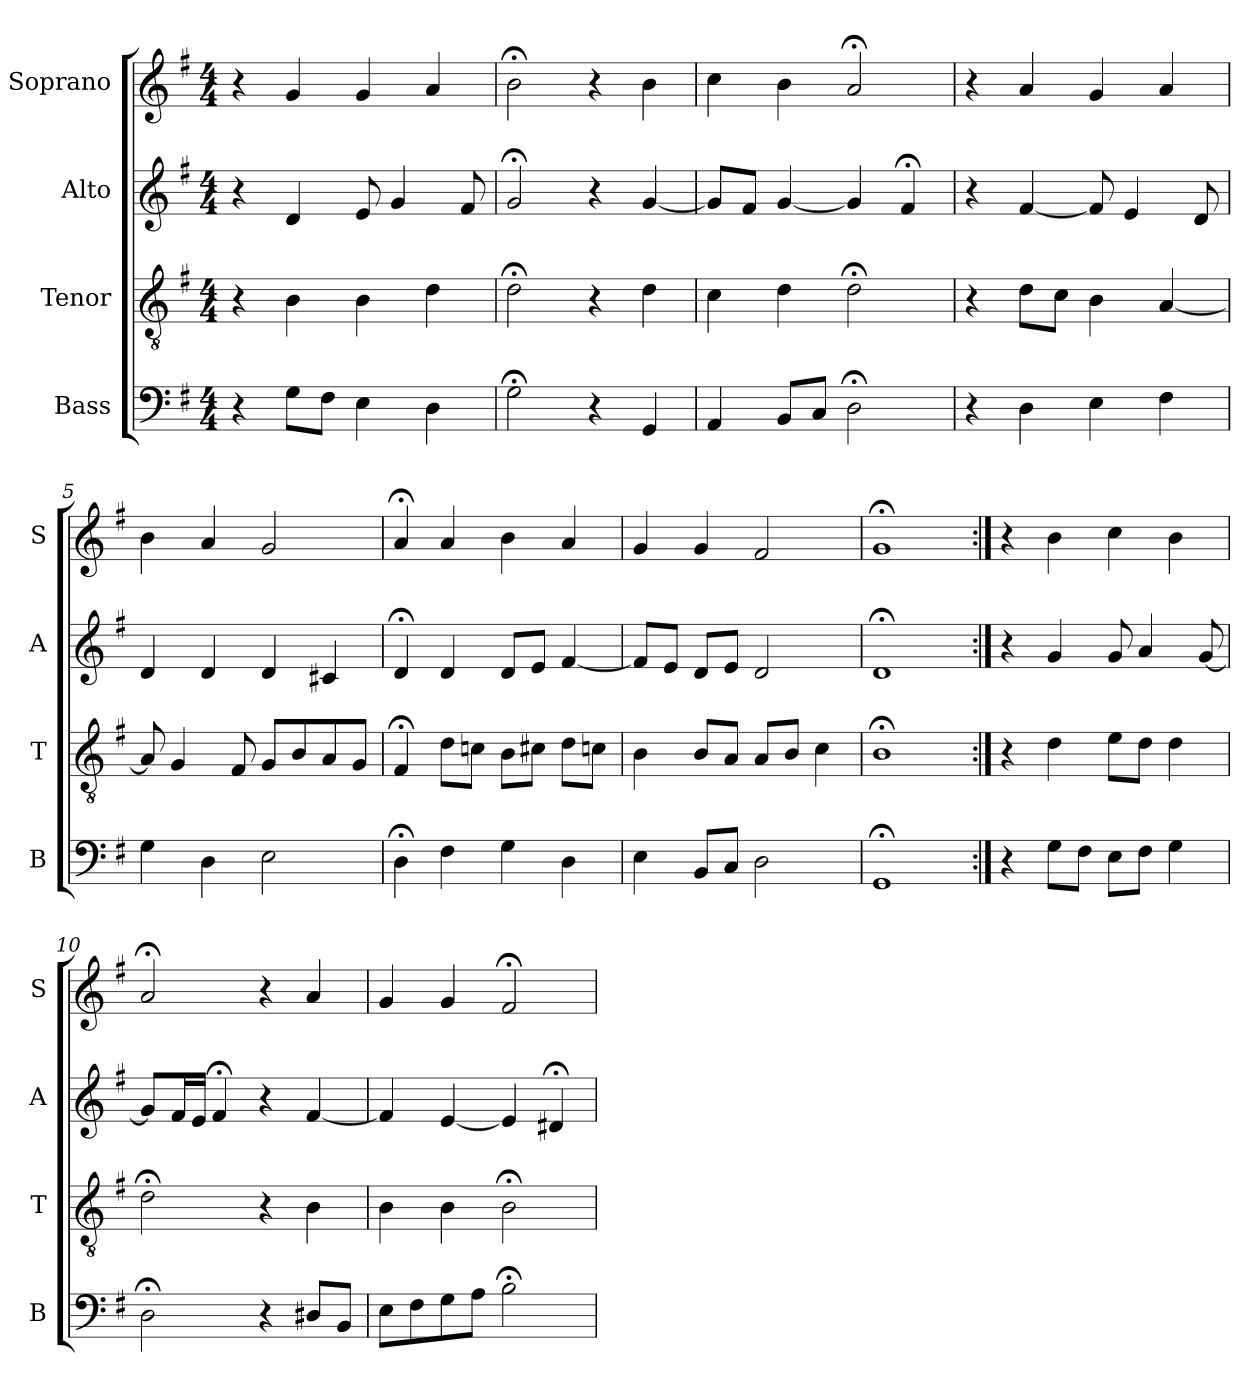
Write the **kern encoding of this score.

**kern	**kern	**kern	**kern
*part4	*part3	*part2	*part1
*staff4	*staff3	*staff2	*staff1
*I"Bass	*I"Tenor	*I"Alto	*I"Soprano
*I'B	*I'T	*I'A	*I'S
*clefF4	*clefGv2	*clefG2	*clefG2
*k[f#]	*k[f#]	*k[f#]	*k[f#]
*G:	*G:	*G:	*G:
*M4/4	*M4/4	*M4/4	*M4/4
*MM100	*MM100	*MM100	*MM100
=1	=1	=1	=1
4r	4r	4r	4r
8GL	4B	4d	4g
8F#J	.	.	.
4E	4B	8e	4g
.	.	4g	.
4D	4d	.	4a
.	.	8f#	.
=2	=2	=2	=2
2G;<	2d;<	2g;<	2b;<
4r	4r	4r	4r
4GG	4d	[4g	4b
=3	=3	=3	=3
4AA	4c	8gL]	4cc
.	.	8f#J	.
8BBL	4d	[4g	4b
8CJ	.	.	.
2D;<	2d;<	4g]	2a;<
.	.	4f#;<	.
=4	=4	=4	=4
4r	4r	4r	4r
4D	8dL	[4f#	4a
.	8cJ	.	.
4E	4B	8f#]	4g
.	.	4e	.
4F#	[4A	.	4a
.	.	8d	.
=5	=5	=5	=5
4G	8A]	4d	4b
.	4G	.	.
4D	.	4d	4a
.	8F#	.	.
2E	8GL	4d	2g
.	8B	.	.
.	8A	4c#X	.
.	8GJ	.	.
=6	=6	=6	=6
4D;<	4F#;<	4d;<	4a;<
4F#	8dL	4d	4a
.	8cnJ	.	.
4G	8BL	8dL	4b
.	8c#XJ	8eJ	.
4D	8dL	[4f#	4a
.	8cnJ	.	.
=7	=7	=7	=7
4E	4B	8f#L]	4g
.	.	8eJ	.
8BBL	8BL	8dL	4g
8CJ	8AJ	8eJ	.
2D	8AL	2d	2f#
.	8BJ	.	.
.	4c	.	.
=8	=8	=8	=8
1GG;<	1B;<	1d;<	1g;<
=9:|!	=9:|!	=9:|!	=9:|!
4r	4r	4r	4r
8GL	4d	4g	4b
8F#J	.	.	.
8EL	8eL	8g	4cc
8F#J	8dJ	4a	.
4G	4d	.	4b
.	.	[8g	.
=10	=10	=10	=10
2D;<	2d;<	8gL]	2a;<
.	.	16f#L	.
.	.	16eJJ	.
.	.	4f#;<	.
4r	4r	4r	4r
8D#XL	4B	[4f#	4a
8BBJ	.	.	.
=11	=11	=11	=11
8EL	4B	4f#]	4g
8F#	.	.	.
8G	4B	[4e	4g
8AJ	.	.	.
2B;<	2B;<	4e]	2f#;<
.	.	4d#X;<	.
=	=	=	=
*-	*-	*-	*-
